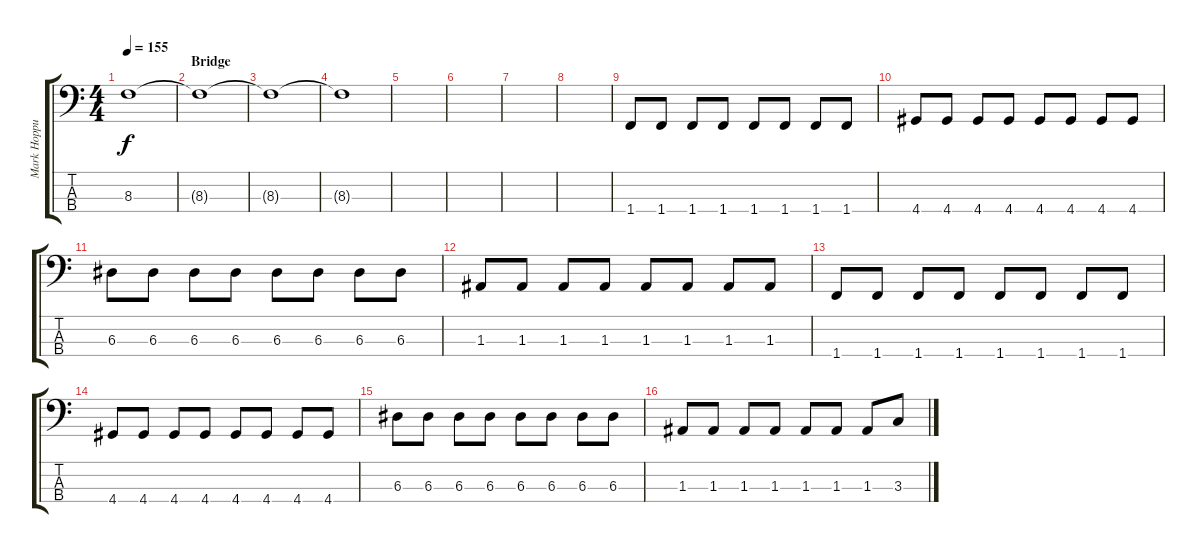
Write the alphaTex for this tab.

\track ("Mark Hoppus Bass" "Mark Hoppu") {instrument electricbasspick}
\staff {score tabs}
\tuning (G2 D2 A1 E1) {hide}
\ts (4 4)
\tempo 155
\clef f4
\ks c
8.3.1{dy f} |
\section ("" "Bridge")
8.3{t}.1 |
8.3{t}.1 |
8.3{t}.1 |
|
|
|
|
1.4.8 1.4.8 1.4.8 1.4.8 1.4.8 1.4.8 1.4.8 1.4.8 |
4.4.8 4.4.8 4.4.8 4.4.8 4.4.8 4.4.8 4.4.8 4.4.8 |
6.3.8 6.3.8 6.3.8 6.3.8 6.3.8 6.3.8 6.3.8 6.3.8 |
1.3.8 1.3.8 1.3.8 1.3.8 1.3.8 1.3.8 1.3.8 1.3.8 |
1.4.8 1.4.8 1.4.8 1.4.8 1.4.8 1.4.8 1.4.8 1.4.8 |
4.4.8 4.4.8 4.4.8 4.4.8 4.4.8 4.4.8 4.4.8 4.4.8 |
6.3.8 6.3.8 6.3.8 6.3.8 6.3.8 6.3.8 6.3.8 6.3.8 |
1.3.8 1.3.8 1.3.8 1.3.8 1.3.8 1.3.8 1.3.8 3.3.8
